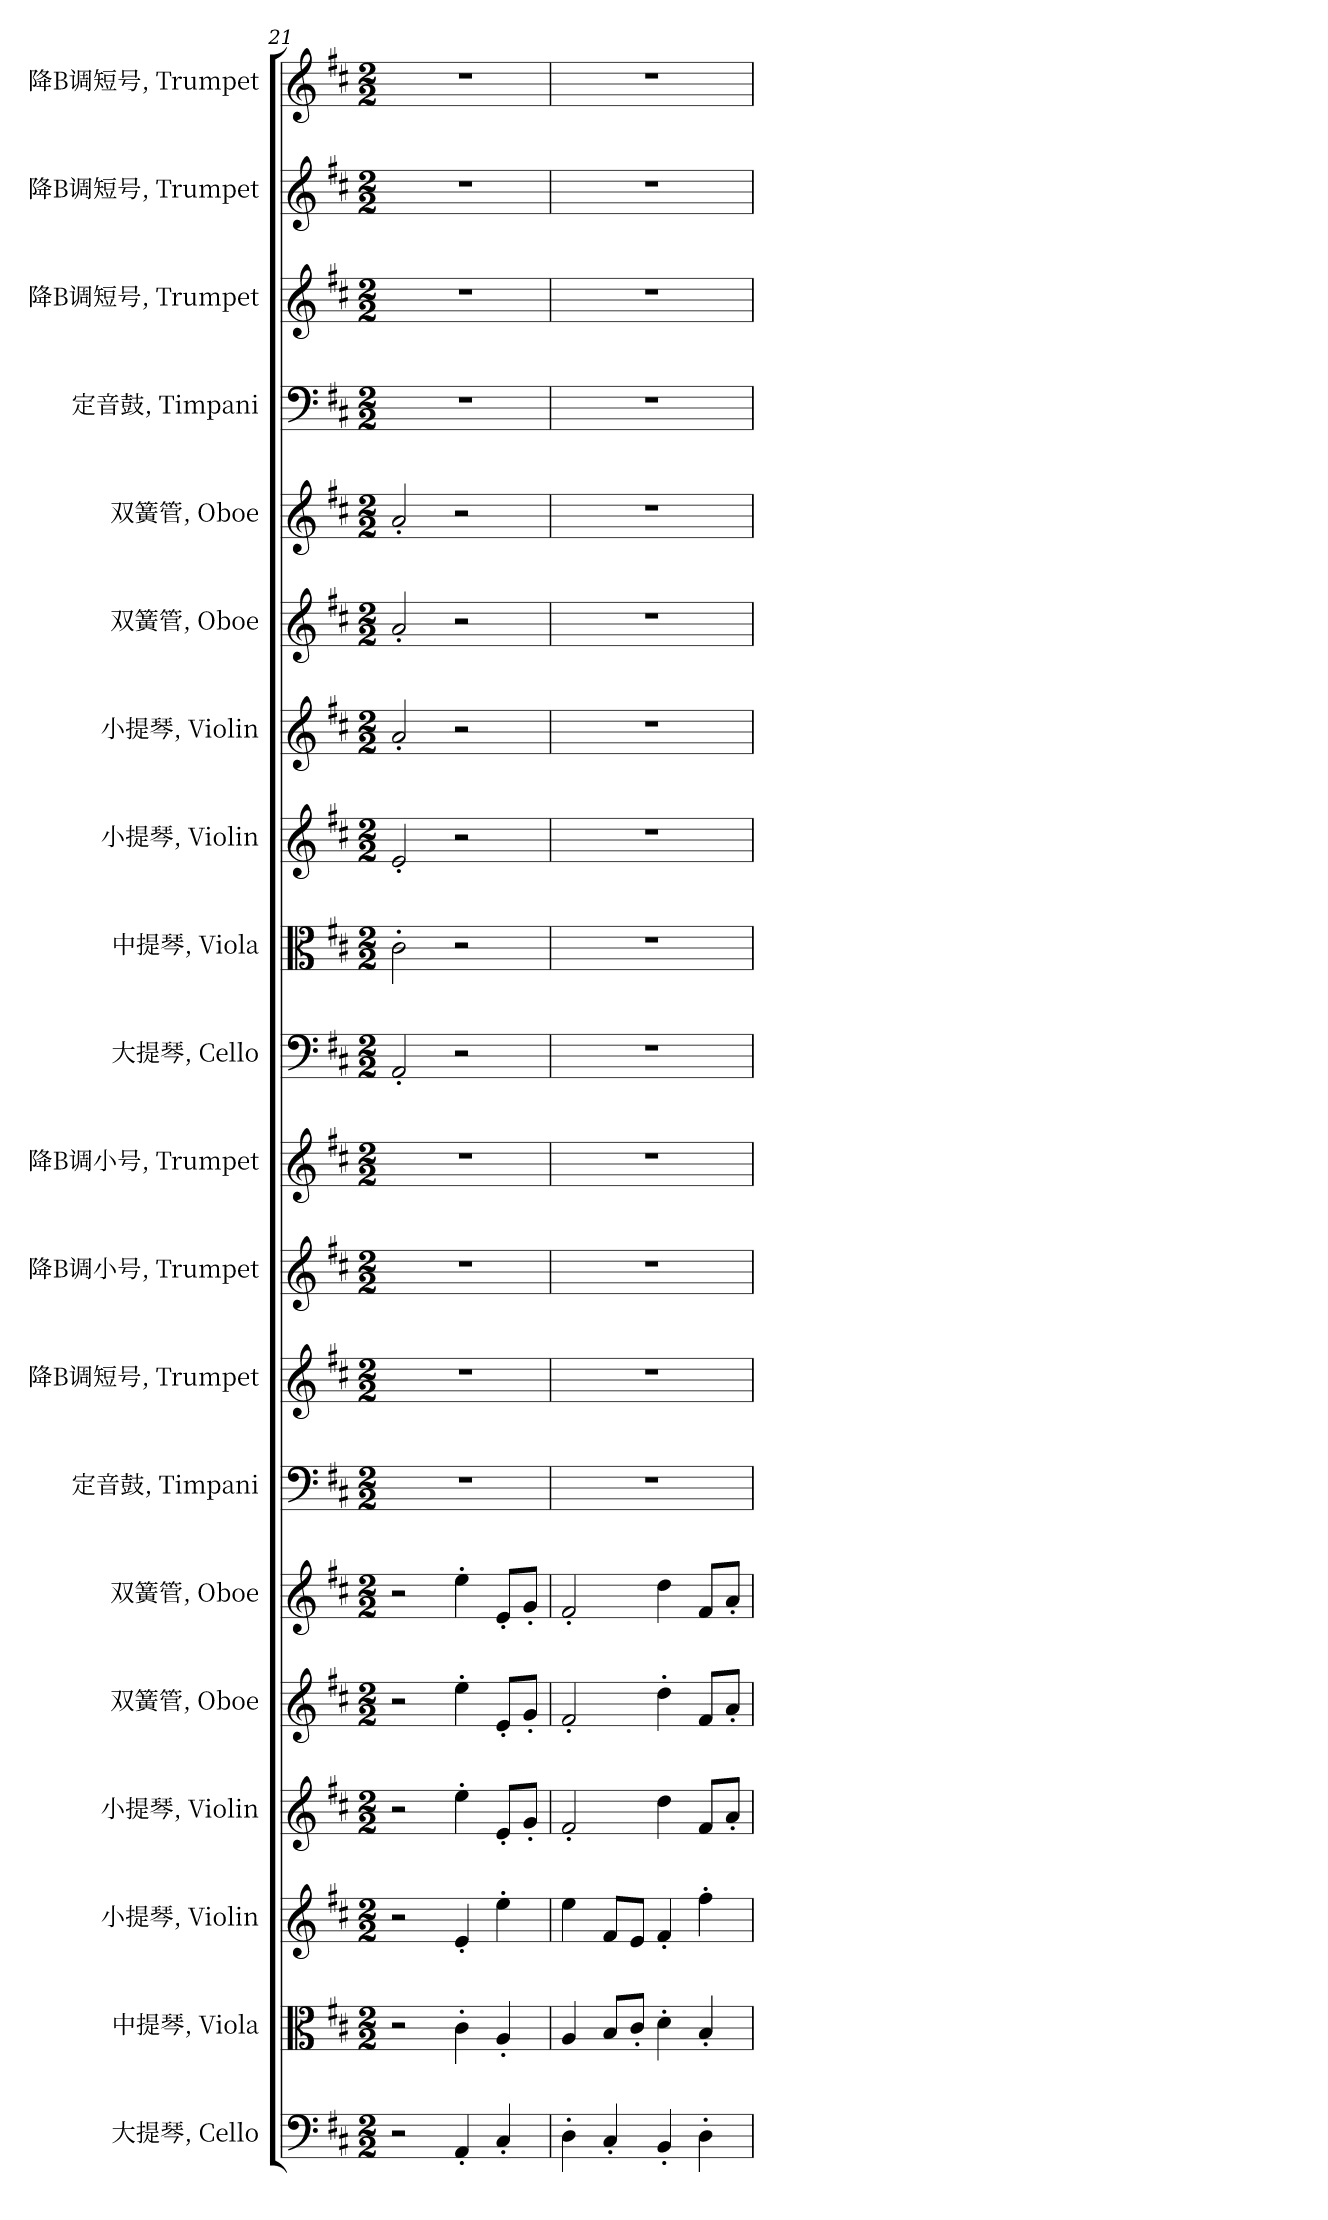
**kern	**kern	**kern	**kern	**kern	**kern	**kern	**kern	**kern	**kern	**kern	**kern	**kern	**kern	**kern	**kern	**kern	**kern	**kern	**kern
*part20	*part19	*part18	*part17	*part16	*part15	*part14	*part13	*part12	*part11	*part10	*part9	*part8	*part7	*part6	*part5	*part4	*part3	*part2	*part1
*staff20	*staff19	*staff18	*staff17	*staff16	*staff15	*staff14	*staff13	*staff12	*staff11	*staff10	*staff9	*staff8	*staff7	*staff6	*staff5	*staff4	*staff3	*staff2	*staff1
*I"大提琴, Cello	*I"中提琴, Viola	*I"小提琴, Violin	*I"小提琴, Violin	*I"双簧管, Oboe	*I"双簧管, Oboe	*I"定音鼓, Timpani	*I"降B调短号, Trumpet	*I"降B调小号, Trumpet	*I"降B调小号, Trumpet	*I"大提琴, Cello	*I"中提琴, Viola	*I"小提琴, Violin	*I"小提琴, Violin	*I"双簧管, Oboe	*I"双簧管, Oboe	*I"定音鼓, Timpani	*I"降B调短号, Trumpet	*I"降B调短号, Trumpet	*I"降B调短号, Trumpet
*	*I'Vla.	*I'Vln.	*I'Vln.	*I'Ob.	*I'Ob.	*I'Timp.	*	*I'B♭ Tpt.	*I'B♭ Tpt.	*	*I'Vla.	*I'Vln.	*I'Vln.	*I'Ob.	*I'Ob.	*I'Timp.	*	*	*
*clefF4	*clefC3	*clefG2	*clefG2	*clefG2	*clefG2	*clefF4	*clefG2	*clefG2	*clefG2	*clefF4	*clefC3	*clefG2	*clefG2	*clefG2	*clefG2	*clefF4	*clefG2	*clefG2	*clefG2
*	*	*	*	*	*	*	*ITrd1c2	*ITrd1c2	*ITrd1c2	*	*	*	*	*	*	*	*ITrd1c2	*ITrd1c2	*ITrd1c2
*k[f#c#]	*k[f#c#]	*k[f#c#]	*k[f#c#]	*k[f#c#]	*k[f#c#]	*k[f#c#]	*k[]	*k[]	*k[]	*k[f#c#]	*k[f#c#]	*k[f#c#]	*k[f#c#]	*k[f#c#]	*k[f#c#]	*k[f#c#]	*k[]	*k[]	*k[]
*M2/2	*M2/2	*M2/2	*M2/2	*M2/2	*M2/2	*M2/2	*M2/2	*M2/2	*M2/2	*M2/2	*M2/2	*M2/2	*M2/2	*M2/2	*M2/2	*M2/2	*M2/2	*M2/2	*M2/2
=21	=21	=21	=21	=21	=21	=21	=21	=21	=21	=21	=21	=21	=21	=21	=21	=21	=21	=21	=21
2r	2r	2r	2r	2r	2r	1r	1r	1r	1r	2AA'/	2c#'\	2e'/	2a'/	2a'/	2a'/	1r	1r	1r	1r
4AA'/	4c#'\	4e'/	4ee'\	4ee'\	4ee'\	.	.	.	.	2r	2r	2r	2r	2r	2r	.	.	.	.
4C#'/	4A'/	4ee'\	8e'/L	8e'/L	8e'/L	.	.	.	.	.	.	.	.	.	.	.	.	.	.
.	.	.	8g'/J	8g'/J	8g'/J	.	.	.	.	.	.	.	.	.	.	.	.	.	.
=22	=22	=22	=22	=22	=22	=22	=22	=22	=22	=22	=22	=22	=22	=22	=22	=22	=22	=22	=22
4D'\	4A/	4ee\	2f#'/	2f#'/	2f#'/	1r	1r	1r	1r	1r	1r	1r	1r	1r	1r	1r	1r	1r	1r
4C#'/	8B/L	8f#/L	.	.	.	.	.	.	.	.	.	.	.	.	.	.	.	.	.
.	8c#'/J	8e/J	.	.	.	.	.	.	.	.	.	.	.	.	.	.	.	.	.
4BB'/	4d'\	4f#'/	4dd\	4dd'\	4dd\	.	.	.	.	.	.	.	.	.	.	.	.	.	.
4D'\	4B'/	4ff#'\	8f#/L	8f#/L	8f#/L	.	.	.	.	.	.	.	.	.	.	.	.	.	.
.	.	.	8a'/J	8a'/J	8a'/J	.	.	.	.	.	.	.	.	.	.	.	.	.	.
=	=	=	=	=	=	=	=	=	=	=	=	=	=	=	=	=	=	=	=
*-	*-	*-	*-	*-	*-	*-	*-	*-	*-	*-	*-	*-	*-	*-	*-	*-	*-	*-	*-
